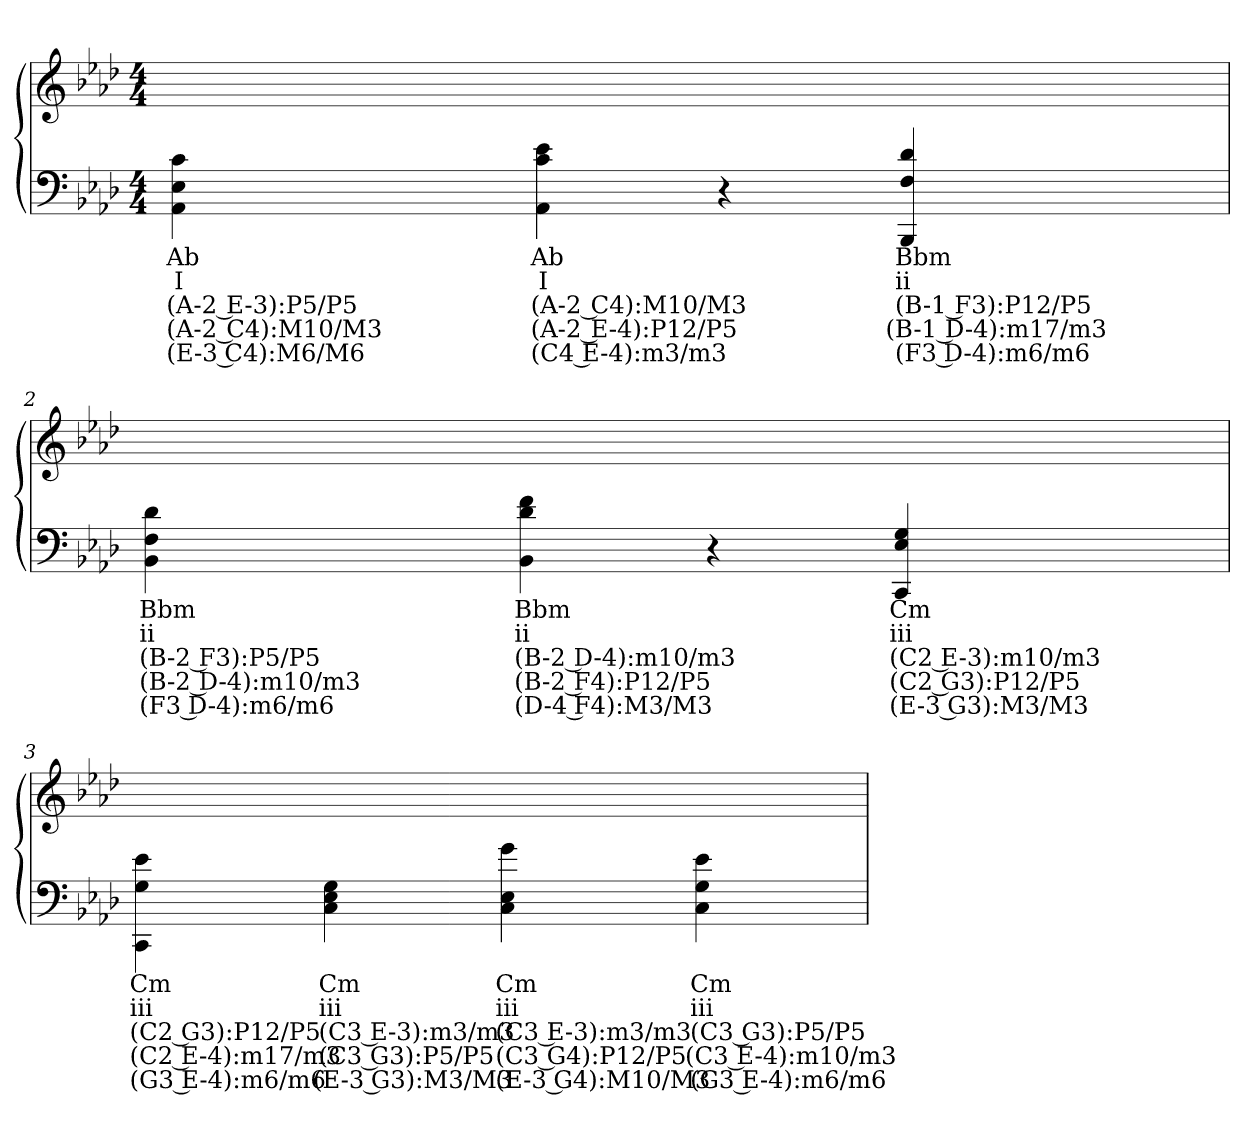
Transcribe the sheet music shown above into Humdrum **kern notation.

**kern	**text	**text	**text	**text	**text	**kern
*part2	*part2	*part2	*part2	*part2	*part2	*part1
*staff2	*staff2	*staff2	*staff2	*staff2	*staff2	*staff1
*clefF4	*	*	*	*	*	*clefG2
*k[b-e-a-d-]	*	*	*	*	*	*k[b-e-a-d-]
*A-:	*	*	*	*	*	*A-:
*M4/4	*	*	*	*	*	*M4/4
*MM60	*	*	*	*	*	*MM60
=1	=1	=1	=1	=1	=1	=1
4AA- 4E- 4c	Ab	I	(A-2 E-3):P5/P5	(A-2 C4):M10/M3	(E-3 C4):M6/M6	1ryy
4AA- 4c 4e-	Ab	I	(A-2 C4):M10/M3	(A-2 E-4):P12/P5	(C4 E-4):m3/m3	.
4r	.	.	.	.	.	.
4BBB- 4F 4d-	Bbm	ii	(B-1 F3):P12/P5	(B-1 D-4):m17/m3	(F3 D-4):m6/m6	.
=2	=2	=2	=2	=2	=2	=2
4BB- 4F 4d-	Bbm	ii	(B-2 F3):P5/P5	(B-2 D-4):m10/m3	(F3 D-4):m6/m6	1ryy
4BB- 4d- 4f	Bbm	ii	(B-2 D-4):m10/m3	(B-2 F4):P12/P5	(D-4 F4):M3/M3	.
4r	.	.	.	.	.	.
4CC 4E- 4G	Cm	iii	(C2 E-3):m10/m3	(C2 G3):P12/P5	(E-3 G3):M3/M3	.
=3	=3	=3	=3	=3	=3	=3
4CC 4G 4e-	Cm	iii	(C2 G3):P12/P5	(C2 E-4):m17/m3	(G3 E-4):m6/m6	1ryy
4C 4E- 4G	Cm	iii	(C3 E-3):m3/m3	(C3 G3):P5/P5	(E-3 G3):M3/M3	.
4C 4E- 4g	Cm	iii	(C3 E-3):m3/m3	(C3 G4):P12/P5	(E-3 G4):M10/M3	.
4C 4G 4e-	Cm	iii	(C3 G3):P5/P5	(C3 E-4):m10/m3	(G3 E-4):m6/m6	.
=	=	=	=	=	=	=
*-	*-	*-	*-	*-	*-	*-
